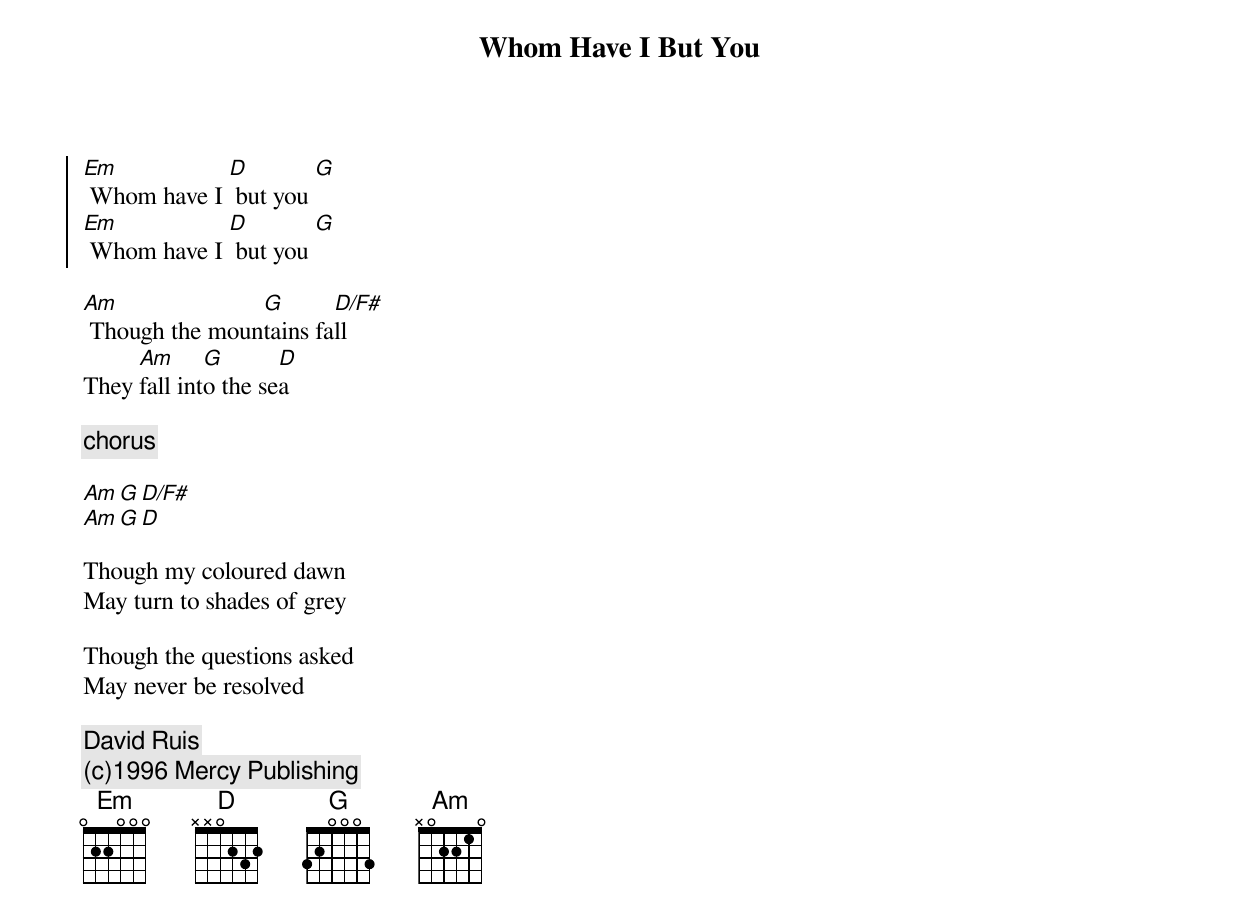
{title:Whom Have I But You}
{start_of_chorus}
[Em] Whom have I [D] but you [G]
[Em] Whom have I [D] but you [G]
{end_of_chorus}

[Am] Though the moun[G]tains fa[D/F#]ll
They [Am]fall int[G]o the se[D]a

{c:chorus}

[Am][G][D/F#]
[Am][G][D]

Though my coloured dawn
May turn to shades of grey

Though the questions asked
May never be resolved

{comment:David Ruis}
{comment:(c)1996 Mercy Publishing}
